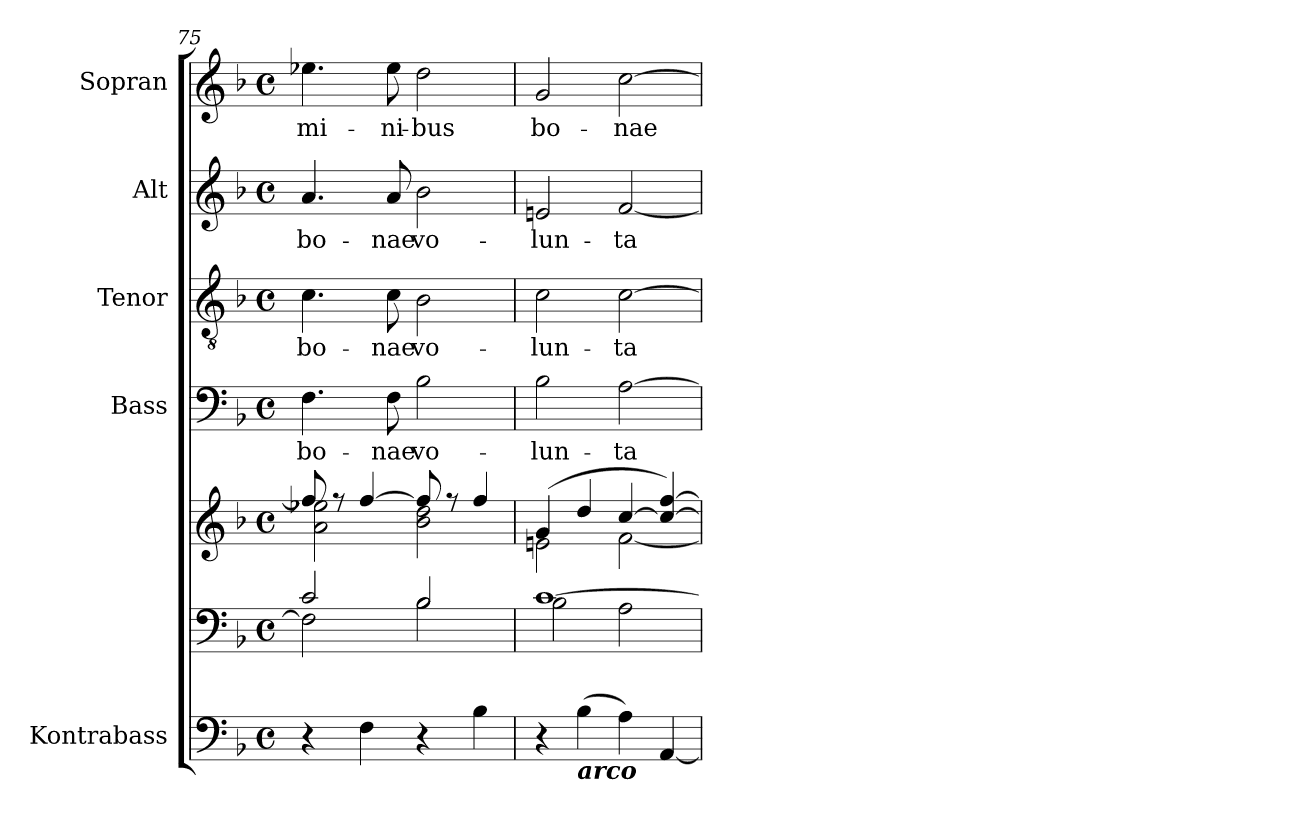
**kern	**kern	**kern	**kern	**text	**kern	**text	**kern	**text	**kern	**text
*part6	*part5	*part5	*part4	*part4	*part3	*part3	*part2	*part2	*part1	*part1
*staff7	*staff6	*staff5	*staff4	*staff4	*staff3	*staff3	*staff2	*staff2	*staff1	*staff1
*I"Kontrabass	*	*	*I"Bass	*	*I"Tenor	*	*I"Alt	*	*I"Sopran	*
*I'Kb.	*	*	*I'B.	*	*I'T.	*	*I'A.	*	*I'S.	*
*clefF4	*clefF4	*clefG2	*clefF4	*	*clefGv2	*	*clefG2	*	*clefG2	*
*ITrd7c12	*	*	*	*	*	*	*	*	*	*
*k[b-]	*k[b-]	*k[b-]	*k[b-]	*	*k[b-]	*	*k[b-]	*	*k[b-]	*
*F:	*F:	*F:	*F:	*	*F:	*	*F:	*	*F:	*
*M4/4	*M4/4	*M4/4	*M4/4	*	*M4/4	*	*M4/4	*	*M4/4	*
*met(c)	*met(c)	*met(c)	*met(c)	*	*met(c)	*	*met(c)	*	*met(c)	*
=75	=75	=75	=75	=75	=75	=75	=75	=75	=75	=75
*	*^	*^	*	*	*	*	*	*	*	*
!	!	!	!	!	!	!LO:LY:b	!	!LO:LY:b	!	!LO:LY:b	!	!LO:LY:b
4r	2c/	2F\]	8ff/]	2a\ 2ee-X\	4.F\	bo-	4.c\	bo-	4.a/	bo-	4.ee-X\	-mi-
.	.	.	8rff	.	.	.	.	.	.	.	.	.
4FF\	.	.	[>4ff/	.	.	.	.	.	.	.	.	.
!	!	!	!	!	!	!LO:LY:b	!	!LO:LY:b	!	!LO:LY:b	!	!LO:LY:b
.	.	.	.	.	8F\	-nae	8c\	-nae	8a/	-nae	8ee-\	-ni-
!	!	!	!	!	!	!LO:LY:b	!	!LO:LY:b	!	!LO:LY:b	!	!LO:LY:b
4r	2B-/	2B-\	8ff/]	2b-\ 2dd\	2B-\	vo-	2B-\	vo-	2b-\	vo-	2dd\	-bus
.	.	.	8rff	.	.	.	.	.	.	.	.	.
4BB-\	.	.	4ff/	.	.	.	.	.	.	.	.	.
!!LO:PB:g=z
=76	=76	=76	=76	=76	=76	=76	=76	=76	=76	=76	=76	=76
!	!	!	!	!	!	!LO:LY:b	!	!LO:LY:b	!	!LO:LY:b	!	!LO:LY:b
4r	[>1c	2B-\	(4g/	2en\	2B-\	-lun-	2c\	-lun-	2en/	-lun-	2g/	bo-
!LO:TX:b:Bi:t=arco	!	!	!	!	!	!	!	!	!	!	!	!
(>4BB-\	.	.	4dd/	.	.	.	.	.	.	.	.	.
!	!	!	!	!	!	!LO:LY:b	!	!LO:LY:b	!	!LO:LY:b	!	!LO:LY:b
4AA\)	.	2A\	[>4cc/	[<2f\	[2A\	-ta-	[2c\	-ta-	[2f/	-ta-	[2cc\	-nae
[4AAA/	.	.	4cc/_ [>4ff/)	.	.	.	.	.	.	.	.	.
*	*v	*v	*	*	*	*	*	*	*	*	*	*
*	*	*v	*v	*	*	*	*	*	*	*	*
=	=	=	=	=	=	=	=	=	=	=
*-	*-	*-	*-	*-	*-	*-	*-	*-	*-	*-
